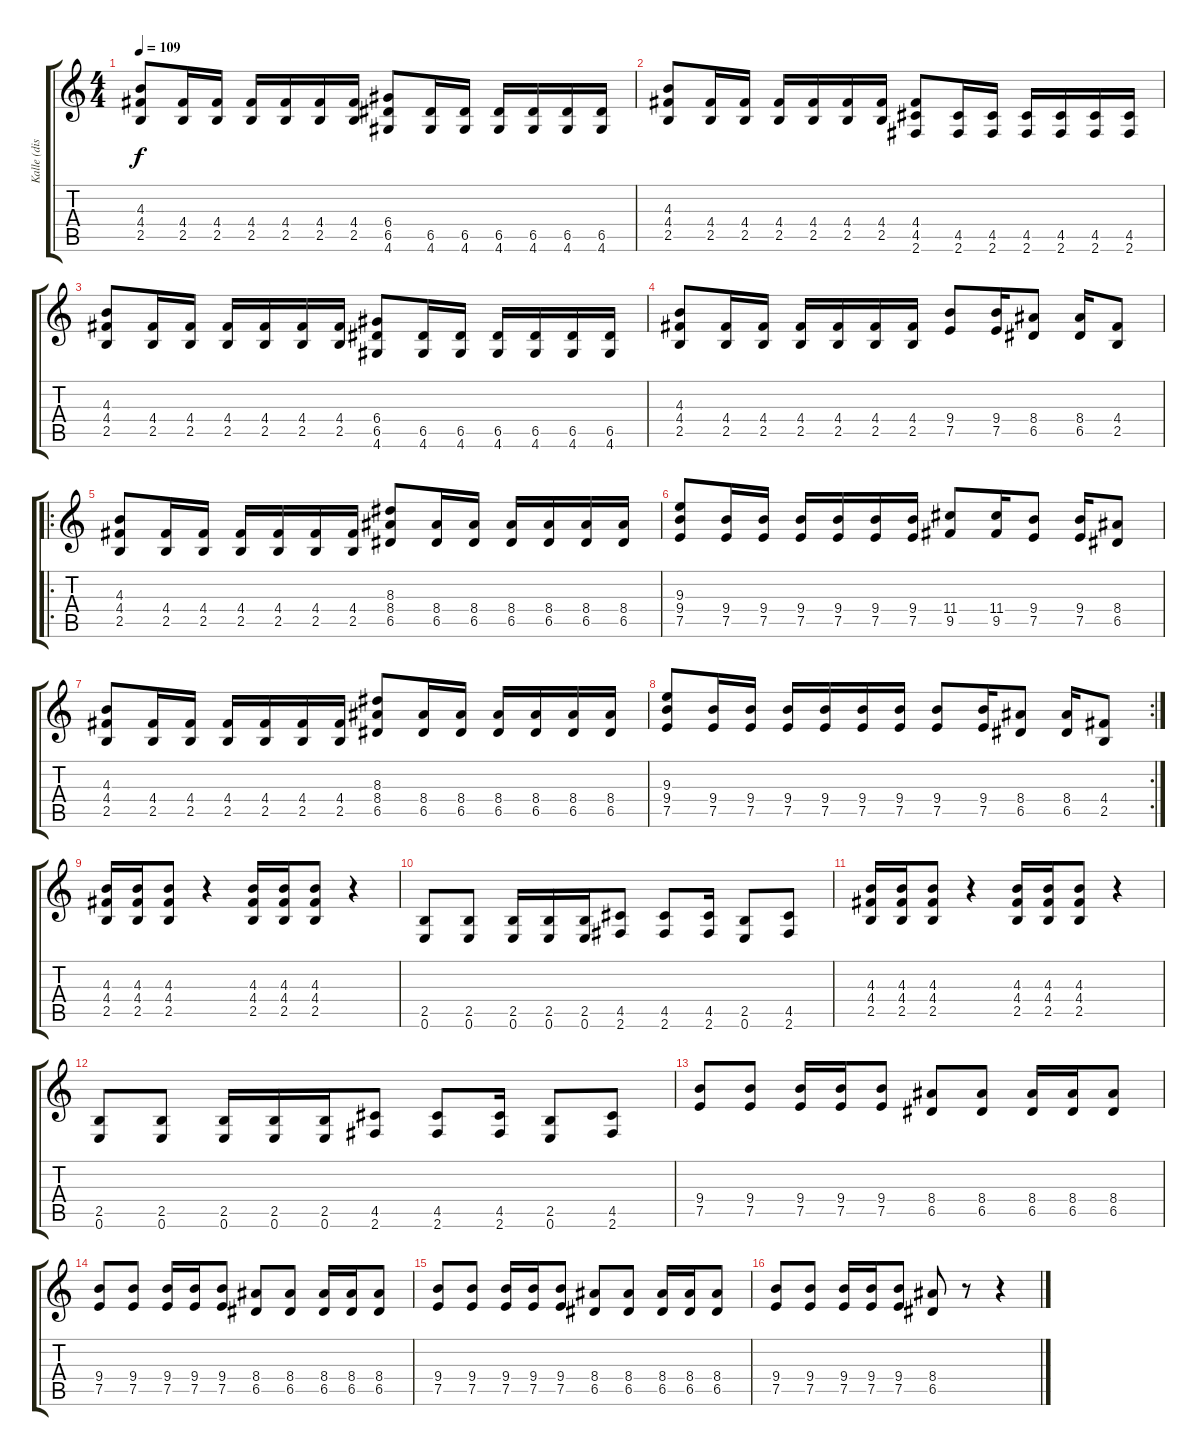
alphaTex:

\track ("Kalle (dist.)" "Kalle (dis") {instrument distortionguitar}
\staff {score tabs}
\tuning (E4 B3 G3 D3 A2 E2) {hide}
\ts (4 4)
\tempo 109
\clef g2
\ks c
(4.3 4.4 2.5).8{dy f} (4.4 2.5).16 (4.4 2.5).16 (4.4 2.5).16 (4.4 2.5).16 (4.4 2.5).16 (4.4 2.5).16 (6.4 6.5 4.6).8 (6.5 4.6).16 (6.5 4.6).16 (6.5 4.6).16 (6.5 4.6).16 (6.5 4.6).16 (6.5 4.6).16 |
(4.3 4.4 2.5).8 (4.4 2.5).16 (4.4 2.5).16 (4.4 2.5).16 (4.4 2.5).16 (4.4 2.5).16 (4.4 2.5).16 (4.4 4.5 2.6).8 (4.5 2.6).16 (4.5 2.6).16 (4.5 2.6).16 (4.5 2.6).16 (4.5 2.6).16 (4.5 2.6).16 |
(4.3 4.4 2.5).8 (4.4 2.5).16 (4.4 2.5).16 (4.4 2.5).16 (4.4 2.5).16 (4.4 2.5).16 (4.4 2.5).16 (6.4 6.5 4.6).8 (6.5 4.6).16 (6.5 4.6).16 (6.5 4.6).16 (6.5 4.6).16 (6.5 4.6).16 (6.5 4.6).16 |
(4.3 4.4 2.5).8 (4.4 2.5).16 (4.4 2.5).16 (4.4 2.5).16 (4.4 2.5).16 (4.4 2.5).16 (4.4 2.5).16 (9.4 7.5).8 (9.4 7.5).16 (8.4 6.5).8 (8.4 6.5).16 (4.4 2.5).8 |
\ro
(4.3 4.4 2.5).8 (4.4 2.5).16 (4.4 2.5).16 (4.4 2.5).16 (4.4 2.5).16 (4.4 2.5).16 (4.4 2.5).16 (8.3 8.4 6.5).8 (8.4 6.5).16 (8.4 6.5).16 (8.4 6.5).16 (8.4 6.5).16 (8.4 6.5).16 (8.4 6.5).16 |
(9.3 9.4 7.5).8 (9.4 7.5).16 (9.4 7.5).16 (9.4 7.5).16 (9.4 7.5).16 (9.4 7.5).16 (9.4 7.5).16 (11.4 9.5).8 (11.4 9.5).16 (9.4 7.5).8 (9.4 7.5).16 (8.4 6.5).8 |
(4.3 4.4 2.5).8 (4.4 2.5).16 (4.4 2.5).16 (4.4 2.5).16 (4.4 2.5).16 (4.4 2.5).16 (4.4 2.5).16 (8.3 8.4 6.5).8 (8.4 6.5).16 (8.4 6.5).16 (8.4 6.5).16 (8.4 6.5).16 (8.4 6.5).16 (8.4 6.5).16 |
\rc 2
(9.3 9.4 7.5).8 (9.4 7.5).16 (9.4 7.5).16 (9.4 7.5).16 (9.4 7.5).16 (9.4 7.5).16 (9.4 7.5).16 (9.4 7.5).8 (9.4 7.5).16 (8.4 6.5).8 (8.4 6.5).16 (4.4 2.5).8 |
(4.3 4.4 2.5).16 (4.3 4.4 2.5).16 (4.3 4.4 2.5).8 r.4 (4.3 4.4 2.5).16 (4.3 4.4 2.5).16 (4.3 4.4 2.5).8 r.4 |
(2.5 0.6).8 (2.5 0.6).8 (2.5 0.6).16 (2.5 0.6).16 (2.5 0.6).16 (4.5 2.6).8 (4.5 2.6).8 (4.5 2.6).16 (2.5 0.6).8 (4.5 2.6).8 |
(4.3 4.4 2.5).16 (4.3 4.4 2.5).16 (4.3 4.4 2.5).8 r.4 (4.3 4.4 2.5).16 (4.3 4.4 2.5).16 (4.3 4.4 2.5).8 r.4 |
(2.5 0.6).8 (2.5 0.6).8 (2.5 0.6).16 (2.5 0.6).16 (2.5 0.6).16 (4.5 2.6).8 (4.5 2.6).8 (4.5 2.6).16 (2.5 0.6).8 (4.5 2.6).8 |
(9.4 7.5).8 (9.4 7.5).8 (9.4 7.5).16 (9.4 7.5).16 (9.4 7.5).8 (8.4 6.5).8 (8.4 6.5).8 (8.4 6.5).16 (8.4 6.5).16 (8.4 6.5).8 |
(9.4 7.5).8 (9.4 7.5).8 (9.4 7.5).16 (9.4 7.5).16 (9.4 7.5).8 (8.4 6.5).8 (8.4 6.5).8 (8.4 6.5).16 (8.4 6.5).16 (8.4 6.5).8 |
(9.4 7.5).8 (9.4 7.5).8 (9.4 7.5).16 (9.4 7.5).16 (9.4 7.5).8 (8.4 6.5).8 (8.4 6.5).8 (8.4 6.5).16 (8.4 6.5).16 (8.4 6.5).8 |
(9.4 7.5).8 (9.4 7.5).8 (9.4 7.5).16 (9.4 7.5).16 (9.4 7.5).8 (8.4 6.5).8 r.8 r.4
